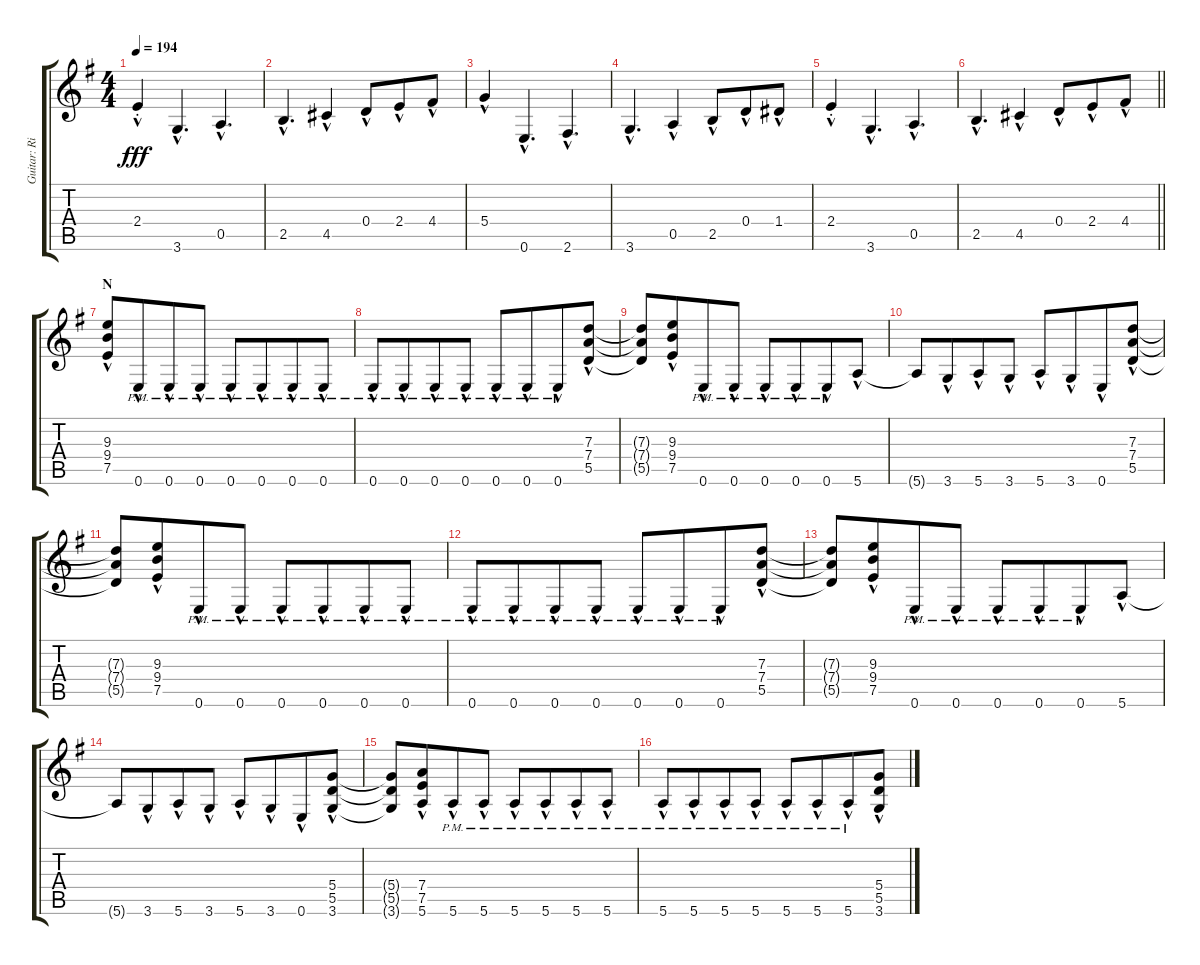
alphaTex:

\track ("Guitar: Rik" "Guitar: Ri") {instrument overdrivenguitar}
\staff {score tabs}
\tuning (E4 B3 G3 D3 A2 E2) {hide}
\ts (4 4)
\tempo 194
\clef g2
\ks g
2.4{hac st}.4{dy fff} 3.6{hac}.4{d} 0.5{hac}.4{d} |
2.5{hac}.4{d} 4.5{hac}.4 0.4{hac}.8{beam merge} 2.4{hac}.8 4.4{hac}.8 |
5.4{hac}.4 0.6{hac}.4{d} 2.6{hac}.4{d} |
3.6{hac}.4{d} 0.5{hac}.4 2.5{hac}.8{beam merge} 0.4{hac}.8 1.4{hac}.8 |
2.4{hac st}.4 3.6{hac}.4{d} 0.5{hac}.4{d} |
\barLineRight lightlight
2.5{hac}.4{d} 4.5{hac}.4 0.4{hac}.8{beam merge} 2.4{hac}.8 4.4{hac}.8 |
\section ("" "N")
(9.3{hac} 9.4{hac} 7.5{hac}).8 0.6{hac pm}.8{beam merge} 0.6{hac pm}.8 0.6{hac pm}.8 0.6{hac pm}.8 0.6{hac pm}.8{beam merge} 0.6{hac pm}.8 0.6{hac pm}.8 |
0.6{hac pm}.8{beam merge} 0.6{hac pm}.8{beam merge} 0.6{hac pm}.8 0.6{hac pm}.8 0.6{hac pm}.8{beam merge} 0.6{hac pm}.8{beam merge} 0.6{hac pm}.8 (7.3{hac} 7.4{hac} 5.5{hac}).8 |
(7.3{t} 7.4{t} 5.5{t}).8 (9.3{hac} 9.4{hac} 7.5{hac}).8{beam merge} 0.6{hac pm}.8{beam merge} 0.6{hac pm}.8{beam split} 0.6{hac pm}.8 0.6{hac pm}.8{beam merge} 0.6{hac pm}.8 5.6{hac}.8 |
5.6{t}.8 3.6{hac}.8{beam merge} 5.6{hac}.8 3.6{hac}.8 5.6{hac}.8 3.6{hac}.8{beam merge} 0.6{hac}.8 (7.3{hac} 7.4{hac} 5.5{hac}).8 |
(7.3{t} 7.4{t} 5.5{t}).8 (9.3{hac} 9.4{hac} 7.5{hac}).8{beam merge} 0.6{hac pm}.8 0.6{hac pm}.8 0.6{hac pm}.8 0.6{hac pm}.8{beam merge} 0.6{hac pm}.8 0.6{hac pm}.8 |
0.6{hac pm}.8 0.6{hac pm}.8{beam merge} 0.6{hac pm}.8 0.6{hac pm}.8 0.6{hac pm}.8 0.6{hac pm}.8{beam merge} 0.6{hac pm}.8 (7.3{hac} 7.4{hac} 5.5{hac}).8 |
(7.3{t} 7.4{t} 5.5{t}).8 (9.3{hac} 9.4{hac} 7.5{hac}).8{beam merge} 0.6{hac pm}.8 0.6{hac pm}.8{beam split} 0.6{hac pm}.8 0.6{hac pm}.8{beam merge} 0.6{hac pm}.8 5.6{hac}.8 |
5.6{t}.8 3.6{hac}.8{beam merge} 5.6{hac}.8 3.6{hac}.8 5.6{hac}.8 3.6{hac}.8{beam merge} 0.6{hac}.8 (5.4{hac} 5.5{hac} 3.6{hac}).8 |
(5.4{t} 5.5{t} 3.6{t}).8 (7.4{hac} 7.5{hac} 5.6{hac}).8{beam merge} 5.6{hac pm}.8 5.6{hac pm}.8{beam split} 5.6{hac pm}.8 5.6{hac pm}.8{beam merge} 5.6{hac pm}.8 5.6{hac pm}.8 |
5.6{hac pm}.8 5.6{hac pm}.8{beam merge} 5.6{hac pm}.8 5.6{hac pm}.8{beam split} 5.6{hac pm}.8 5.6{hac pm}.8{beam merge} 5.6{hac pm}.8 (5.4{hac} 5.5{hac} 3.6{hac}).8
